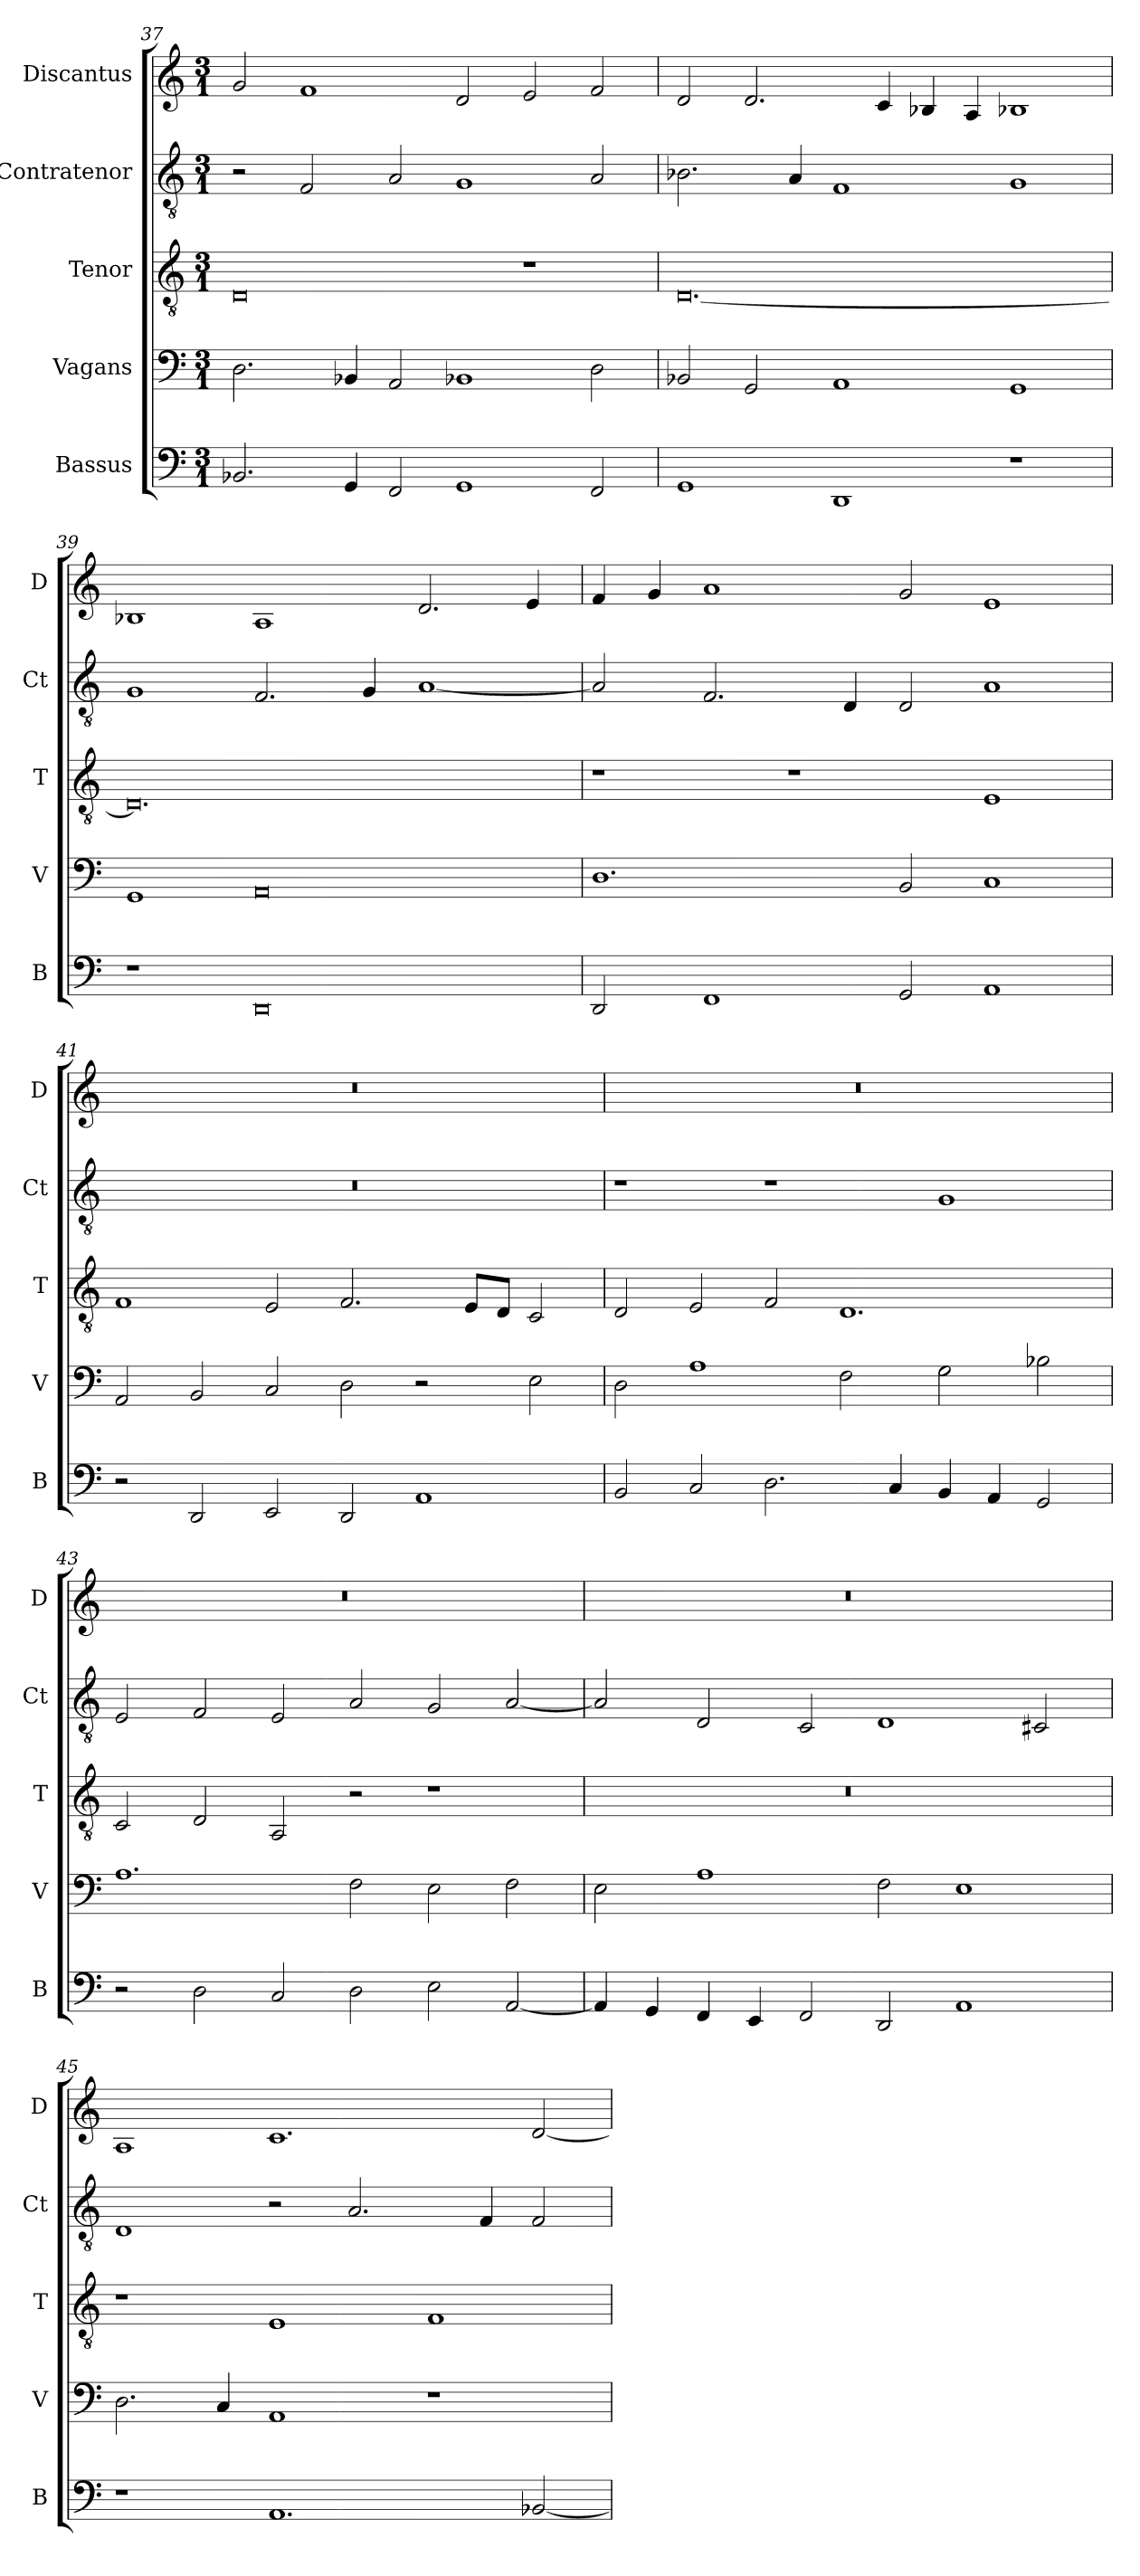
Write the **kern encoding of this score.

**kern	**kern	**kern	**kern	**kern
*part5	*part4	*part3	*part2	*part1
*staff5	*staff4	*staff3	*staff2	*staff1
*I"Bassus	*I"Vagans	*I"Tenor	*I"Contratenor	*I"Discantus
*I'B	*I'V	*I'T	*I'Ct	*I'D
*clefF4	*clefF4	*clefGv2	*clefGv2	*clefG2
*k[]	*k[]	*k[]	*k[]	*k[]
*M3/1	*M3/1	*M3/1	*M3/1	*M3/1
=37	=37	=37	=37	=37
2.BB-X/	2.D\	0D	2r	2g/
.	.	.	2F/	1f
4GG/	4BB-X/	.	.	.
2FF/	2AA/	.	2A/	.
1GG	1BB-X	.	1G	2d/
.	.	1r	.	2e/
2FF/	2D\	.	2A/	2f/
=38	=38	=38	=38	=38
1GG	2BB-X/	[0.D	2.B-X\	2d/
.	2GG/	.	.	2.d/
.	.	.	4A/	.
1DD	1AA	.	1F	.
.	.	.	.	4c/
.	.	.	.	4B-X/
.	.	.	.	4A/
1r	1GG	.	1G	1B-X
=39	=39	=39	=39	=39
1r	1GG	0.D]	1G	1B-X
0DD	0AA	.	2.F/	1A
.	.	.	4G/	.
.	.	.	[1A	2.d/
.	.	.	.	4e/
=40	=40	=40	=40	=40
2DD/	1.D	1r	2A/]	4f/
.	.	.	.	4g/
1FF	.	.	2.F/	1a
.	.	1r	.	.
.	.	.	4D/	.
2GG/	2BB/	.	2D/	2g/
1AA	1C	1E	1A	1e
=41	=41	=41	=41	=41
2r	2AA/	1F	0.r	0.r
2DD/	2BB/	.	.	.
2EE/	2C/	2E/	.	.
2DD/	2D\	2.F/	.	.
1AA	2r	.	.	.
.	.	8E/L	.	.
.	.	8D/J	.	.
.	2E\	2C/	.	.
=42	=42	=42	=42	=42
2BB/	2D\	2D/	1r	0.r
2C/	1A	2E/	.	.
2.D\	.	2F/	1r	.
.	2F\	1.D	.	.
4C/	.	.	.	.
4BB/	2G\	.	1G	.
4AA/	.	.	.	.
2GG/	2B-X\	.	.	.
=43	=43	=43	=43	=43
2r	1.A	2C/	2E/	0.r
2D\	.	2D/	2F/	.
2C/	.	2AA/	2E/	.
2D\	2F\	2r	2A/	.
2E\	2E\	1r	2G/	.
[2AA/	2F\	.	[2A/	.
=44	=44	=44	=44	=44
4AA/]	2E\	0.r	2A/]	0.r
4GG/	.	.	.	.
4FF/	1A	.	2D/	.
4EE/	.	.	.	.
2FF/	.	.	2C/	.
2DD/	2F\	.	1D	.
1AA	1E	.	.	.
.	.	.	2C#X/	.
=45	=45	=45	=45	=45
1r	2.D\	1r	1D	1A
.	4C/	.	.	.
1.AA	1AA	1E	2r	1.c
.	.	.	2.A/	.
.	1r	1F	.	.
.	.	.	4F/	.
[2BB-X/	.	.	2F/	[2d/
=	=	=	=	=
*-	*-	*-	*-	*-
